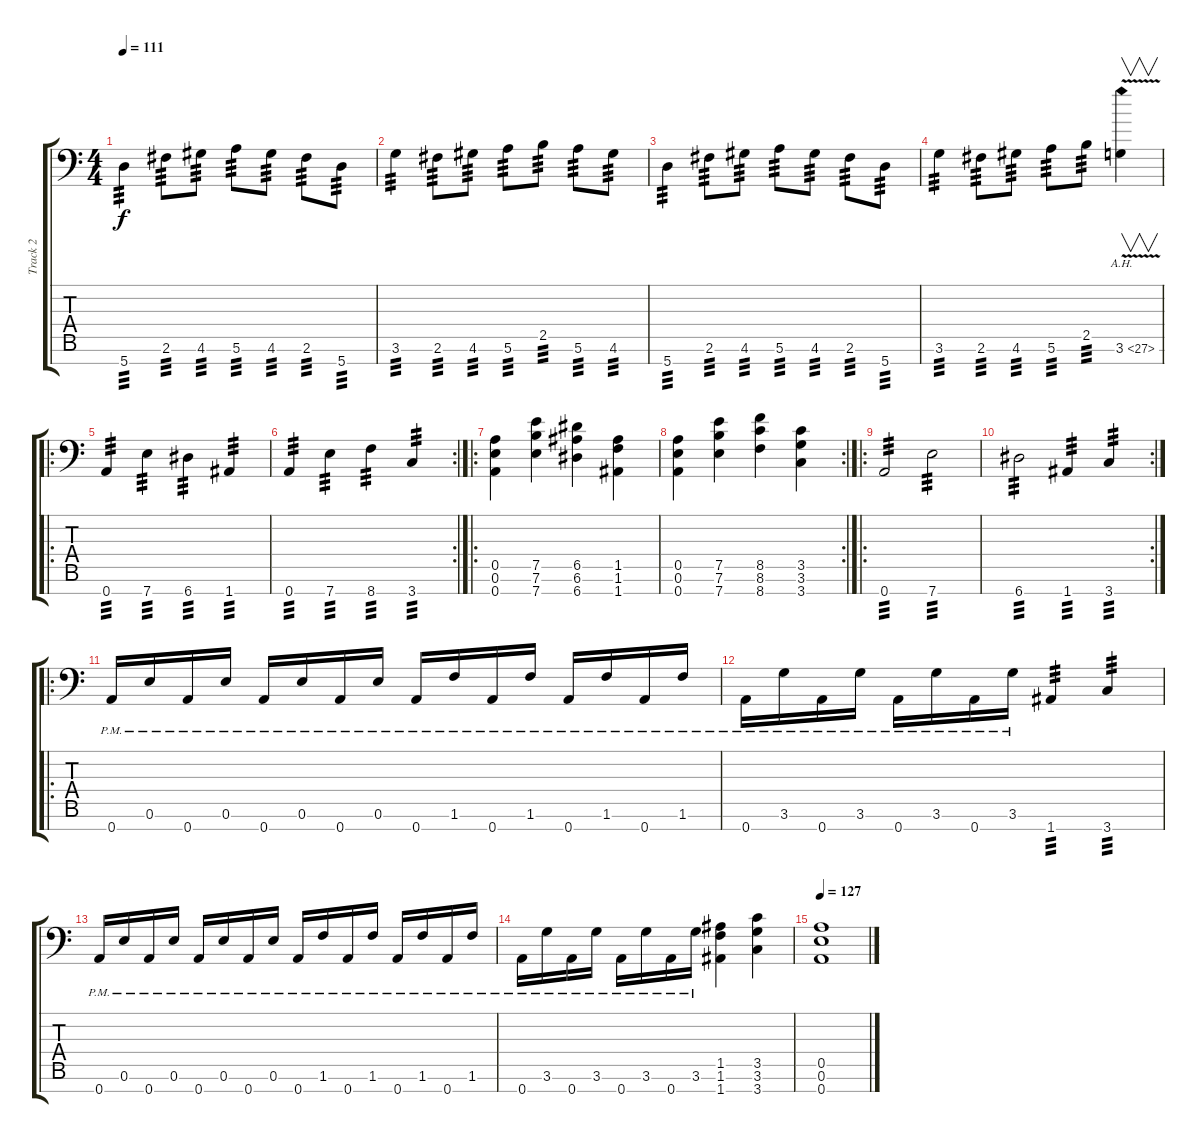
\track ("Track 2" "Track 2") {instrument distortionguitar}
\staff {score tabs}
\tuning (E4 B3 G3 D3 A2 E2 A1) {hide}
\ts (4 4)
\tempo 111
\clef f4
\ks c
5.7.4{tp 3 dy f} 2.6.8{tp 3} 4.6.8{tp 3} 5.6.8{tp 3} 4.6.8{tp 3} 2.6.8{tp 3} 5.7.8{tp 3} |
3.6.4{tp 3} 2.6.8{tp 3} 4.6.8{tp 3} 5.6.8{tp 3} 2.5.8{tp 3} 5.6.8{tp 3} 4.6.8{tp 3} |
5.7.4{tp 3} 2.6.8{tp 3} 4.6.8{tp 3} 5.6.8{tp 3} 4.6.8{tp 3} 2.6.8{tp 3} 5.7.8{tp 3} |
3.6.4{tp 3} 2.6.8{tp 3} 4.6.8{tp 3} 5.6.8{tp 3} 2.5.8{tp 3} 3.6{ah 24 v}.4{v} |
\ro
0.7.4{tp 3} 7.7.4{tp 3} 6.7.4{tp 3} 1.7.4{tp 3} |
\rc 2
0.7.4{tp 3} 7.7.4{tp 3} 8.7.4{tp 3} 3.7.4{tp 3} |
\ro
(0.5 0.6 0.7).4 (7.5 7.6 7.7).4 (6.5 6.6 6.7).4 (1.5 1.6 1.7).4 |
\rc 2
(0.5 0.6 0.7).4 (7.5 7.6 7.7).4 (8.5 8.6 8.7).4 (3.5 3.6 3.7).4 |
\ro
0.7.2{tp 3} 7.7.2{tp 3} |
\rc 2
6.7.2{tp 3} 1.7.4{tp 3} 3.7.4{tp 3} |
\ro
0.7{pm}.16 0.6{pm}.16 0.7{pm}.16 0.6{pm}.16 0.7{pm}.16 0.6{pm}.16 0.7{pm}.16 0.6{pm}.16 0.7{pm}.16 1.6{pm}.16 0.7{pm}.16 1.6{pm}.16 0.7{pm}.16 1.6{pm}.16 0.7{pm}.16 1.6{pm}.16 |
0.7{pm}.16 3.6{pm}.16 0.7{pm}.16 3.6{pm}.16 0.7{pm}.16 3.6{pm}.16 0.7{pm}.16 3.6{pm}.16 1.7.4{tp 3} 3.7.4{tp 3} |
0.7{pm}.16 0.6{pm}.16 0.7{pm}.16 0.6{pm}.16 0.7{pm}.16 0.6{pm}.16 0.7{pm}.16 0.6{pm}.16 0.7{pm}.16 1.6{pm}.16 0.7{pm}.16 1.6{pm}.16 0.7{pm}.16 1.6{pm}.16 0.7{pm}.16 1.6{pm}.16 |
0.7{pm}.16 3.6{pm}.16 0.7{pm}.16 3.6{pm}.16 0.7{pm}.16 3.6{pm}.16 0.7{pm}.16 3.6{pm}.16 (1.5 1.6 1.7).4 (3.5 3.6 3.7).4 |
\tempo 127
(0.5 0.6 0.7).1
